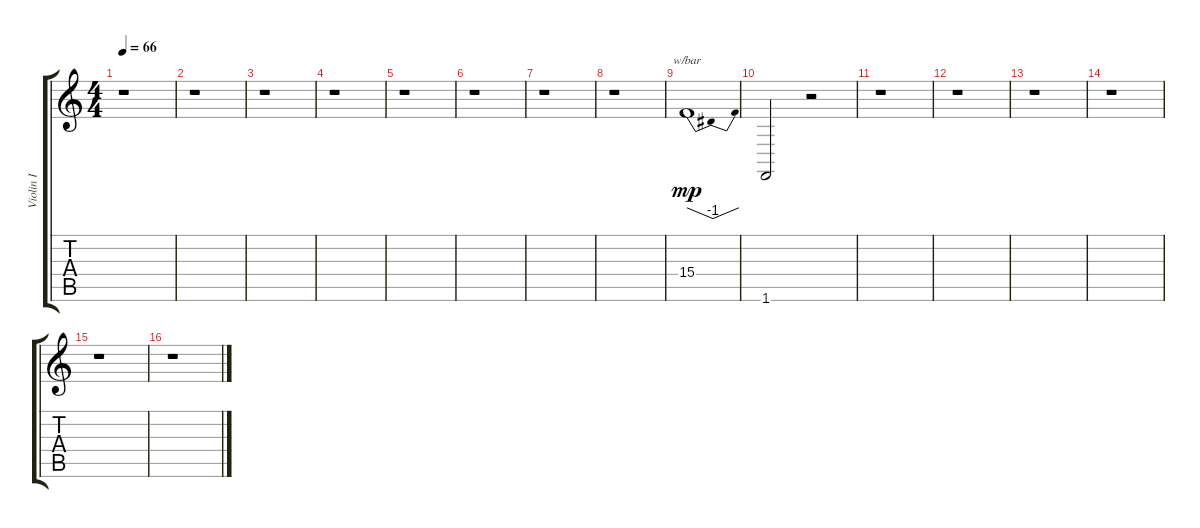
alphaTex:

\track ("Violin I" "Violin I") {instrument stringensemble1}
\staff {score tabs}
\tuning (E4 B3 G3 D3 A2 E2) {hide}
\ts (4 4)
\tempo 66
\clef g2
\ks c
r.1{dy f} |
r.1 |
r.1 |
r.1 |
r.1 |
r.1 |
r.1 |
r.1 |
15.4.1{tbe (dip default 0 0 30 -4 60 0) dy mp balance 3} |
1.6.2{volume 0} r.2{volume 13 balance 8 instrument stringensemble1} |
r.1 |
r.1 |
r.1 |
r.1 |
r.1 |
r.1
